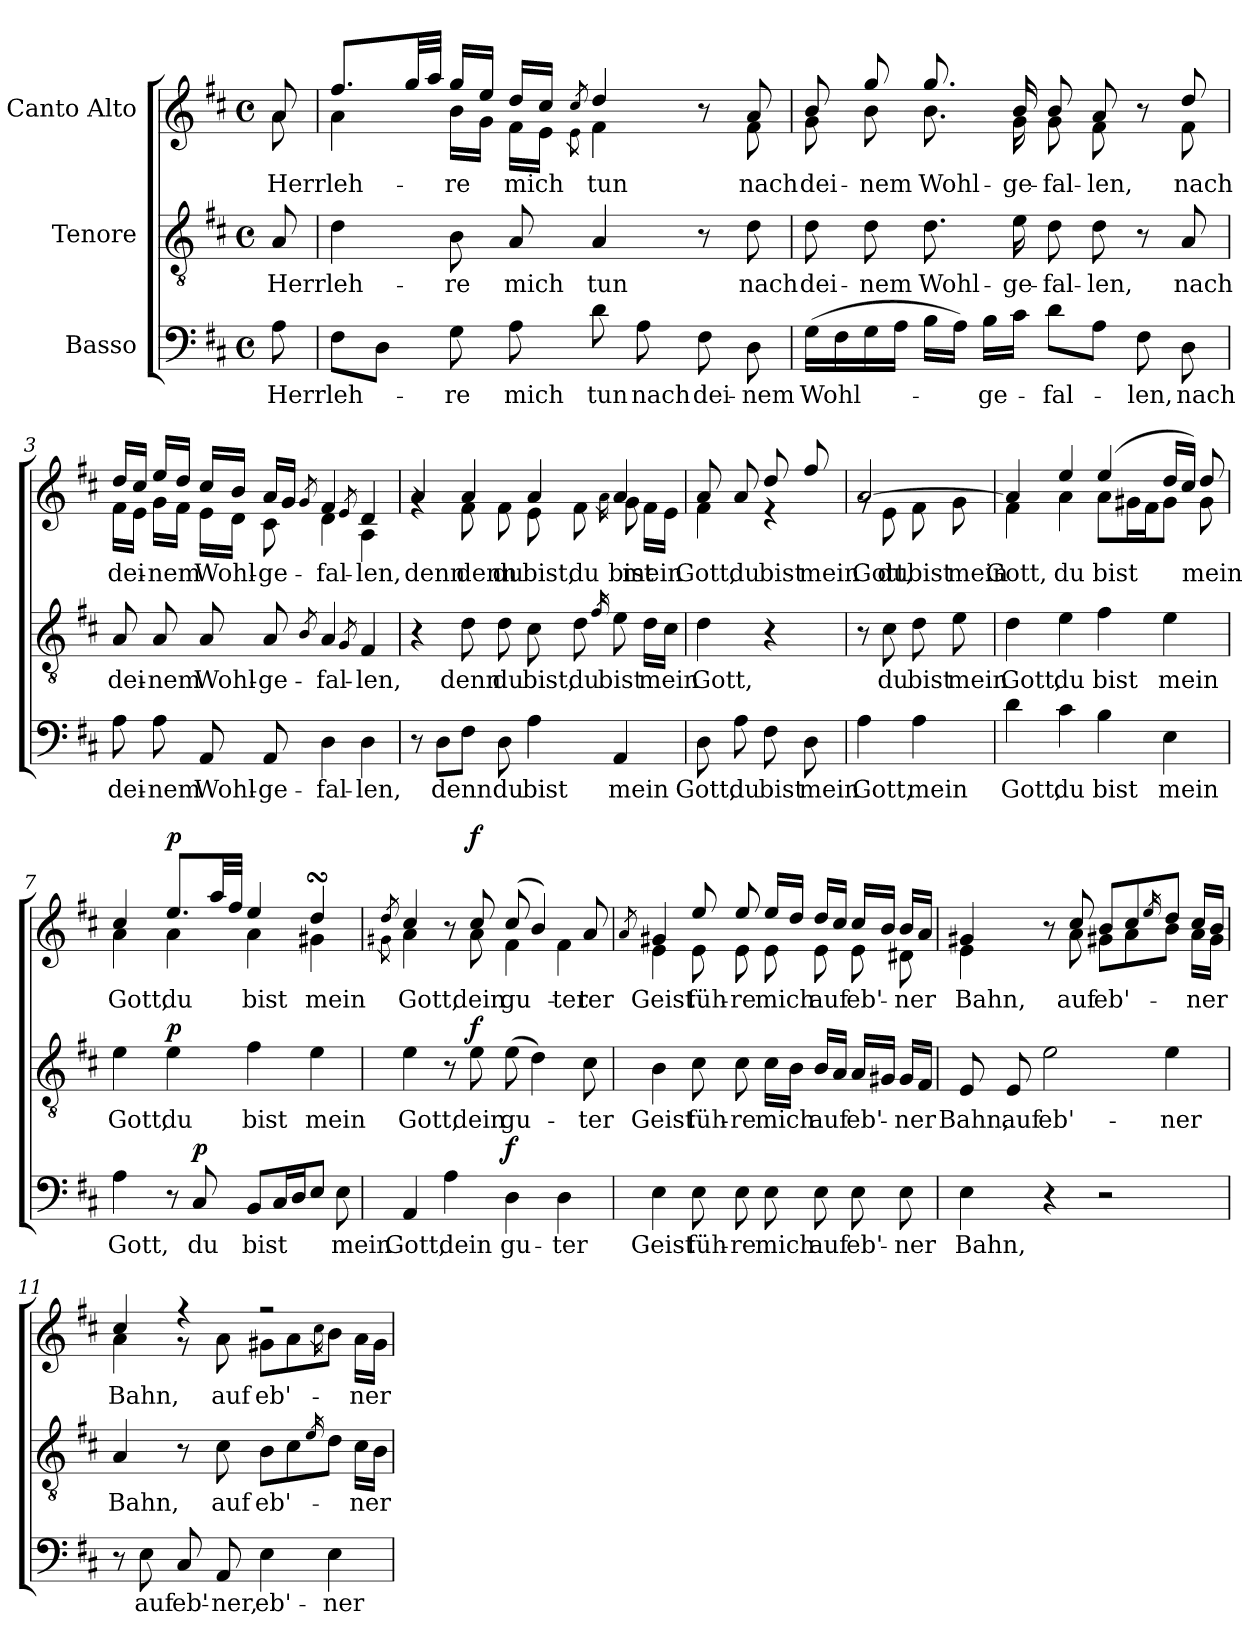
**kern	**text	**dynam	**kern	**text	**dynam	**kern	**text	**dynam
*part3	*part3	*part3	*part2	*part2	*part2	*part1	*part1	*part1
*staff3	*staff3	*staff3	*staff2	*staff2	*staff2	*staff1	*staff1	*staff1
*I"Basso	*	*	*I"Tenore	*	*	*I"Canto Alto	*	*
*clefF4	*	*	*clefGv2	*	*	*clefG2	*	*
*k[f#c#]	*	*	*k[f#c#]	*	*	*k[f#c#]	*	*
*M4/4	*	*	*M4/4	*	*	*M4/4	*	*
*met(c)	*	*	*met(c)	*	*	*met(c)	*	*
=	=	=	=	=	=	=	=	=
!	!	!	!	!	!	!LO:TX:a:B:t=Moderato	!	!
!	!LO:LY:b	!	!	!LO:LY:b	!	!	!LO:LY:b	!
*	*	*	*	*	*	*^	*	*
8A\	Herr	.	8A/	Herr	.	8a/	8a\	Herr	.
=1	=1	=1	=1	=1	=1	=1	=1	=1	=1
!	!LO:LY:b	!	!	!LO:LY:b	!	!	!	!LO:LY:b	!
8F#\L	leh-	.	4d\	leh-	.	8.ff#/L	4a\	leh-	.
8D\J	.	.	.	.	.	.	.	.	.
.	.	.	.	.	.	32gg/LL	.	.	.
.	.	.	.	.	.	32aa/JJJ	.	.	.
!	!LO:LY:b	!	!	!LO:LY:b	!	!	!	!LO:LY:b	!
8G\	-re	.	8B\	-re	.	16gg/LL	16b\LL	-re	.
.	.	.	.	.	.	16ee/JJ	16g\JJ	.	.
!	!LO:LY:b	!	!	!LO:LY:b	!	!	!	!LO:LY:b	!
8A\	mich	.	8A/	mich	.	16dd/LL	16f#\LL	mich	.
.	.	.	.	.	.	16cc#/JJ	16e\JJ	.	.
.	.	.	.	.	.	8qcc#/	8qe\	.	.
!	!LO:LY:b	!	!	!LO:LY:b	!	!	!	!LO:LY:b	!
8d\	tun	.	4A/	tun	.	4dd/	4f#\	tun	.
!	!LO:LY:b	!	!	!	!	!	!	!	!
8A\	nach	.	.	.	.	.	.	.	.
!	!LO:LY:b	!	!	!	!	!	!	!	!
8F#\	dei-	.	8r	.	.	8r	8ryy	.	.
!	!LO:LY:b	!	!	!LO:LY:b	!	!	!	!LO:LY:b	!
8D\	-nem	.	8d\	nach	.	8a/	8f#\	nach	.
=2	=2	=2	=2	=2	=2	=2	=2	=2	=2
!	!LO:LY:b	!	!	!LO:LY:b	!	!	!	!LO:LY:b	!
(16G\LL	Wohl-	.	8d\	dei-	.	8b/	8g\	dei-	.
16F#\	.	.	.	.	.	.	.	.	.
!	!	!	!	!LO:LY:b	!	!	!	!LO:LY:b	!
16G\	.	.	8d\	-nem	.	8gg/	8b\	-nem	.
16A\JJ	.	.	.	.	.	.	.	.	.
!	!	!	!	!LO:LY:b	!	!	!	!LO:LY:b	!
16B\LL	.	.	8.d\	Wohl-	.	8.gg/	8.b\	Wohl-	.
16A\JJ)	.	.	.	.	.	.	.	.	.
!	!LO:LY:b	!	!	!	!	!	!	!	!
16B\LL	-ge-	.	.	.	.	.	.	.	.
!	!	!	!	!LO:LY:b	!	!	!	!LO:LY:b	!
16c#\JJ	.	.	16e\	-ge-	.	16b/	16g\	-ge-	.
!	!LO:LY:b	!	!	!LO:LY:b	!	!	!	!LO:LY:b	!
8d\L	-fal-	.	8d\	-fal-	.	8b/	8g\	-fal-	.
!	!	!	!	!LO:LY:b	!	!	!	!LO:LY:b	!
8A\J	.	.	8d\	-len,	.	8a/	8f#\	-len,	.
!	!LO:LY:b	!	!	!	!	!	!	!	!
8F#\	-len,	.	8r	.	.	8r	8ryy	.	.
!	!LO:LY:b	!	!	!LO:LY:b	!	!	!	!LO:LY:b	!
8D\	nach	.	8A/	nach	.	8dd/	8f#\	nach	.
!!LO:LB:g=z	!!
=3	=3	=3	=3	=3	=3	=3	=3	=3	=3
!	!LO:LY:b	!	!	!LO:LY:b	!	!	!	!LO:LY:b	!
8A\	dei-	.	8A/	dei-	.	16dd/LL	16f#\LL	dei-	.
.	.	.	.	.	.	16cc#/JJ	16e\JJ	.	.
!	!LO:LY:b	!	!	!LO:LY:b	!	!	!	!LO:LY:b	!
8A\	-nem	.	8A/	-nem	.	16ee/LL	16g\LL	-nem	.
.	.	.	.	.	.	16dd/JJ	16f#\JJ	.	.
!	!LO:LY:b	!	!	!LO:LY:b	!	!	!	!LO:LY:b	!
8AA/	Wohl-	.	8A/	Wohl-	.	16cc#/LL	16e\LL	Wohl-	.
.	.	.	.	.	.	16b/JJ	16d\JJ	.	.
!	!LO:LY:b	!	!	!LO:LY:b	!	!	!	!LO:LY:b	!
8AA/	-ge-	.	8A/	-ge-	.	16a/LL	8c#\	-ge-	.
.	.	.	.	.	.	16g/JJ	.	.	.
.	.	.	8qB/	.	.	8qg/	.	.	.
!	!LO:LY:b	!	!	!LO:LY:b	!	!	!	!LO:LY:b	!
4D\	-fal-	.	4A/	-fal-	.	4f#/	4d\	-fal-	.
.	.	.	8qG/	.	.	8qe/	.	.	.
!	!LO:LY:b	!	!	!LO:LY:b	!	!	!	!LO:LY:b	!
4D\	-len,	.	4F#/	-len,	.	4d/	4A\	-len,	.
=4	=4	=4	=4	=4	=4	=4	=4	=4	=4
!	!	!	!	!	!	!	!	!LO:LY:b	!
8r	.	.	4r	.	.	4a/	4rg	denn	.
!	!LO:LY:b	!	!	!	!	!	!	!	!
8D\L	denn	.	.	.	.	.	.	.	.
!	!	!	!	!LO:LY:b	!	!	!	!LO:LY:b	!
!	!	!	!	!	!	!	!	!LO:LY:b	!
8F#\J	.	.	8d\	denn	.	4a/	8f#\	denn	.
!	!LO:LY:b	!	!	!LO:LY:b	!	!	!	!LO:LY:b	!
8D\	du	.	8d\	du	.	.	8f#\	du	.
!	!LO:LY:b	!	!	!LO:LY:b	!	!	!	!LO:LY:b	!
!	!	!	!	!	!	!	!	!LO:LY:b	!
4A\	bist	.	8c#\	bist,	.	4a/	8e\	bist,	.
!	!	!	!	!LO:LY:b	!	!	!	!LO:LY:b	!
.	.	.	8d\	du	.	.	8f#\	du	.
.	.	.	16qf#/	.	.	.	16qa\	.	.
!	!LO:LY:b	!	!	!LO:LY:b	!	!	!	!LO:LY:b	!
!	!	!	!	!	!	!	!	!LO:LY:b	!
4AA/	mein	.	8e\	bist	.	4a/	8g\	bist	.
!	!	!	!	!LO:LY:b	!	!	!	!LO:LY:b	!
.	.	.	16d\LL	mein	.	.	16f#\LL	mein	.
.	.	.	16c#\JJ	.	.	.	16e\JJ	.	.
=5	=5	=5	=5	=5	=5	=5	=5	=5	=5
!	!LO:LY:b	!	!	!LO:LY:b	!	!	!	!LO:LY:b	!
!	!	!	!	!	!	!	!	!LO:LY:b	!
8D\	Gott,	.	4d\	Gott,	.	8a/	4f#\	Gott,	.
!	!LO:LY:b	!	!	!	!	!	!	!LO:LY:b	!
8A\	du	.	.	.	.	8a/	.	du	.
!	!LO:LY:b	!	!	!	!	!	!	!LO:LY:b	!
8F#\	bist	.	4r	.	.	8dd/	4r	bist	.
!	!LO:LY:b	!	!	!	!	!	!	!LO:LY:b	!
8D\	mein	.	.	.	.	8ff#/	.	mein	.
!!LO:LB:g=z	!!
=5X1	=5X1	=5X1	=5X1	=5X1	=5X1	=5X1	=5X1	=5X1	=5X1
!	!LO:LY:b	!	!	!	!	!	!	!LO:LY:b	!
4A\	Gott,	.	8r	.	.	[2a/	8rg	Gott,	.
!	!	!	!	!LO:LY:b	!	!	!	!LO:LY:b	!
.	.	.	8c#\	du	.	.	8e\	du	.
!	!LO:LY:b	!	!	!LO:LY:b	!	!	!	!LO:LY:b	!
4A\	mein	.	8d\	bist	.	.	8f#\	bist	.
!	!	!	!	!LO:LY:b	!	!	!	!LO:LY:b	!
.	.	.	8e\	mein	.	.	8g\	mein	.
=6	=6	=6	=6	=6	=6	=6	=6	=6	=6
!	!LO:LY:b	!	!	!LO:LY:b	!	!	!	!LO:LY:b	!
4d\	Gott,	.	4d\	Gott,	.	4a/]	4f#\	Gott,	.
!	!LO:LY:b	!	!	!LO:LY:b	!	!	!	!LO:LY:b	!
4c#\	du	.	4e\	du	.	4ee/	4a\	du	.
!	!LO:LY:b	!	!	!LO:LY:b	!	!	!	!LO:LY:b	!
4B\	bist	.	4f#\	bist	.	(4ee/	8a\L	bist	.
.	.	.	.	.	.	.	16g#X\L	.	.
.	.	.	.	.	.	.	16f#\J	.	.
!	!LO:LY:b	!	!	!LO:LY:b	!	!	!	!	!
4E\	mein	.	4e\	mein	.	16dd/LL	8g#\J	.	.
.	.	.	.	.	.	16cc#/JJ)	.	.	.
!	!	!	!	!	!	!	!	!LO:LY:b	!
.	.	.	.	.	.	8dd/	8g#\	mein	.
=7	=7	=7	=7	=7	=7	=7	=7	=7	=7
!	!LO:LY:b	!	!	!LO:LY:b	!	!	!	!LO:LY:b	!
4A\	Gott,	.	4e\	Gott,	.	4cc#/	4a\	Gott,	.
!	!	!	!	!LO:LY:b	!LO:DY:a	!	!	!LO:LY:b	!LO:DY:a
8r	.	.	4e\	du	p	8.ee/L	4a\	du	p
!	!LO:LY:b	!LO:DY:a	!	!	!	!	!	!	!
8C#/	du	p	.	.	.	.	.	.	.
.	.	.	.	.	.	32aa/LL	.	.	.
.	.	.	.	.	.	32ff#/JJJ	.	.	.
!	!LO:LY:b	!	!	!LO:LY:b	!	!	!	!LO:LY:b	!
8BB/L	bist	.	4f#\	bist	.	4ee/	4a\	bist	.
16C#/L	.	.	.	.	.	.	.	.	.
16D/J	.	.	.	.	.	.	.	.	.
!	!	!	!	!LO:LY:b	!	!	!	!LO:LY:b	!
8E/J	.	.	4e\	mein	.	4ddsSSs/	4g#X\	mein	.
!	!LO:LY:b	!	!	!	!	!	!	!	!
8E\	mein	.	.	.	.	.	.	.	.
!!LO:PB:g=z	!!
=8	=8	=8	=8	=8	=8	=8	=8	=8	=8
.	.	.	.	.	.	8qdd/	8qg#X\	.	.
!	!LO:LY:b	!	!	!LO:LY:b	!	!	!	!LO:LY:b	!
4AA/	Gott,	.	4e\	Gott,	.	4cc#/	4a\	Gott,	.
!	!LO:LY:b	!	!	!	!	!	!	!	!
4A\	dein	.	8r	.	.	8r	8ryy	.	.
!	!	!	!	!LO:LY:b	!LO:DY:a	!	!	!LO:LY:b	!LO:DY:a
.	.	.	8e\	dein	f	8cc#/	8a\	dein	f
!	!LO:LY:b	!	!	!LO:LY:b	!	!	!	!LO:LY:b	!
!	!	!LO:DY:a	!	!	!	!	!	!LO:LY:b	!
4D\	gu-	f	(8e\	gu-	.	(8cc#/	4f#\	gu-	.
.	.	.	4d\)	.	.	4b/)	.	.	.
!	!LO:LY:b	!	!	!	!	!	!	!LO:LY:b	!
4D\	-ter	.	.	.	.	.	4f#\	-ter	.
!	!	!	!	!LO:LY:b	!	!	!	!LO:LY:b	!
.	.	.	8c#\	-ter	.	8a/	.	-ter	.
=9	=9	=9	=9	=9	=9	=9	=9	=9	=9
.	.	.	.	.	.	8qa/	.	.	.
!	!LO:LY:b	!	!	!LO:LY:b	!	!	!	!LO:LY:b	!
4E\	Geist	.	4B\	Geist	.	4g#X/	4e\	Geist	.
!	!LO:LY:b	!	!	!LO:LY:b	!	!	!	!LO:LY:b	!
8E\	füh-	.	8c#\	füh-	.	8ee/	8e\	füh-	.
!	!LO:LY:b	!	!	!LO:LY:b	!	!	!	!LO:LY:b	!
8E\	-re	.	8c#\	-re	.	8ee/	8e\	-re	.
!	!LO:LY:b	!	!	!LO:LY:b	!	!	!	!LO:LY:b	!
8E\	mich	.	16c#\LL	mich	.	16ee/LL	8e\	mich	.
.	.	.	16B\JJ	.	.	16dd/JJ	.	.	.
!	!LO:LY:b	!	!	!LO:LY:b	!	!	!	!LO:LY:b	!
8E\	auf	.	16B/LL	auf	.	16dd/LL	8e\	auf	.
.	.	.	16A/JJ	.	.	16cc#/JJ	.	.	.
!	!LO:LY:b	!	!	!LO:LY:b	!	!	!	!LO:LY:b	!
8E\	eb'-	.	16A/LL	eb'-	.	16cc#/LL	8e\	eb'-	.
.	.	.	16G#X/JJ	.	.	16b/JJ	.	.	.
!	!LO:LY:b	!	!	!LO:LY:b	!	!	!	!LO:LY:b	!
8E\	-ner	.	16G#/LL	-ner	.	16b/LL	8d#X\	-ner	.
.	.	.	16F#/JJ	.	.	16a/JJ	.	.	.
!!LO:LB:g=z	!!
=10	=10	=10	=10	=10	=10	=10	=10	=10	=10
!	!LO:LY:b	!	!	!LO:LY:b	!	!	!	!LO:LY:b	!
4E\	Bahn,	.	8E/	Bahn,	.	4g#X/	4e\	Bahn,	.
!	!	!	!	!LO:LY:b	!	!	!	!	!
.	.	.	8E/	auf	.	.	.	.	.
!	!	!	!	!LO:LY:b	!	!	!	!	!
4r	.	.	2e\	eb'-	.	8r	8ryy	.	.
!	!	!	!	!	!	!	!	!LO:LY:b	!
.	.	.	.	.	.	8cc#/	8a\	auf	.
!	!	!	!	!	!	!	!	!LO:LY:b	!
2r	.	.	.	.	.	8b/L	8g#X\L	eb'-	.
.	.	.	.	.	.	8cc#/	8a\	.	.
.	.	.	.	.	.	16qee/	.	.	.
!	!	!	!	!LO:LY:b	!	!	!	!	!
.	.	.	4e\	-ner	.	8dd/J	8b\J	.	.
!	!	!	!	!	!	!	!	!LO:LY:b	!
.	.	.	.	.	.	16cc#/LL	16a\LL	-ner	.
.	.	.	.	.	.	16b/JJ	16g#\JJ	.	.
=11	=11	=11	=11	=11	=11	=11	=11	=11	=11
!	!	!	!	!LO:LY:b	!	!	!	!LO:LY:b	!
8r	.	.	4A/	Bahn,	.	4cc#/	4a\	Bahn,	.
!	!LO:LY:b	!	!	!	!	!	!	!	!
8E\	auf	.	.	.	.	.	.	.	.
!	!LO:LY:b	!	!	!	!	!	!	!	!
8C#/	eb'-	.	8r	.	.	4r	8r	.	.
!	!LO:LY:b	!	!	!LO:LY:b	!	!	!	!LO:LY:b	!
8AA/	-ner,	.	8c#\	auf	.	.	8a\	auf	.
!	!LO:LY:b	!	!	!LO:LY:b	!	!	!	!LO:LY:b	!
4E\	eb'-	.	8B\L	eb'-	.	2r	8g#X\L	eb'-	.
.	.	.	8c#\	.	.	.	8a\	.	.
.	.	.	16qe/	.	.	.	16qcc#\	.	.
!	!LO:LY:b	!	!	!	!	!	!	!	!
4E\	-ner	.	8d\J	.	.	.	8b\J	.	.
!	!	!	!	!LO:LY:b	!	!	!	!LO:LY:b	!
.	.	.	16c#\LL	-ner	.	.	16a\LL	-ner	.
.	.	.	16B\JJ	.	.	.	16g#\JJ	.	.
*	*	*	*	*	*	*v	*v	*	*
=	=	=	=	=	=	=	=	=
*-	*-	*-	*-	*-	*-	*-	*-	*-
